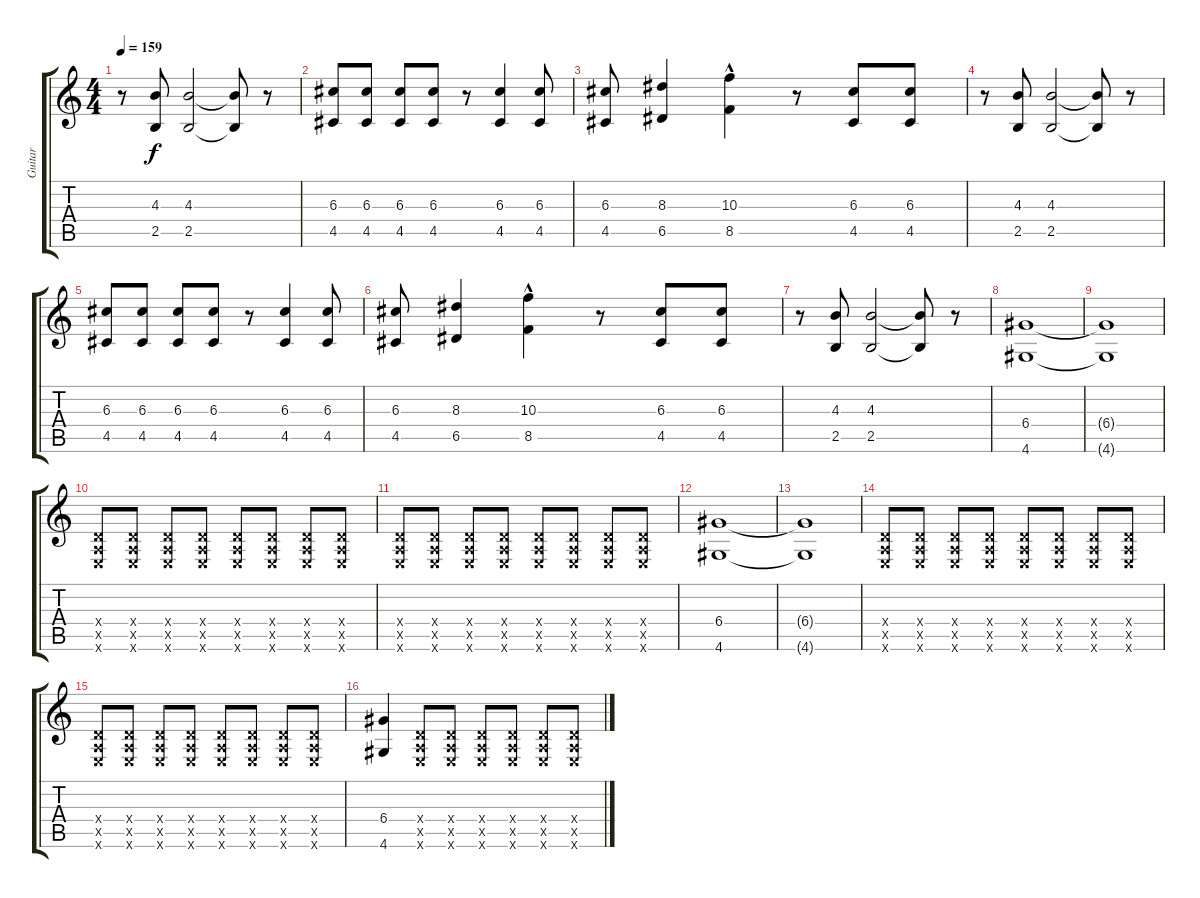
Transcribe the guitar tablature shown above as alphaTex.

\track ("Guitar" "Guitar") {instrument distortionguitar}
\staff {score tabs}
\tuning (E4 B3 G3 D3 A2 E2) {hide}
\ts (4 4)
\tempo 159
\clef g2
\ks c
r.8{dy f} (4.3 2.5).8 (4.3 2.5).2 (4.3{t} 2.5{t}).8 r.8 |
(6.3 4.5).8 (6.3 4.5).8 (6.3 4.5).8 (6.3 4.5).8 r.8 (6.3 4.5).4 (6.3 4.5).8 |
(6.3 4.5).8 (8.3 6.5).4 (10.3{hac} 8.5).4 r.8 (6.3 4.5).8 (6.3 4.5).8 |
r.8 (4.3 2.5).8 (4.3 2.5).2 (4.3{t} 2.5{t}).8 r.8 |
(6.3 4.5).8 (6.3 4.5).8 (6.3 4.5).8 (6.3 4.5).8 r.8 (6.3 4.5).4 (6.3 4.5).8 |
(6.3 4.5).8 (8.3 6.5).4 (10.3{hac} 8.5).4 r.8 (6.3 4.5).8 (6.3 4.5).8 |
r.8 (4.3 2.5).8 (4.3 2.5).2 (4.3{t} 2.5{t}).8 r.8 |
(6.4 4.6).1 |
(6.4{t} 4.6{t}).1 |
(0.4{x} 0.5{x} 0.6{x}).8{volume 16} (0.4{x} 0.5{x} 0.6{x}).8 (0.4{x} 0.5{x} 0.6{x}).8 (0.4{x} 0.5{x} 0.6{x}).8 (0.4{x} 0.5{x} 0.6{x}).8 (0.4{x} 0.5{x} 0.6{x}).8 (0.4{x} 0.5{x} 0.6{x}).8 (0.4{x} 0.5{x} 0.6{x}).8 |
(0.4{x} 0.5{x} 0.6{x}).8 (0.4{x} 0.5{x} 0.6{x}).8 (0.4{x} 0.5{x} 0.6{x}).8 (0.4{x} 0.5{x} 0.6{x}).8 (0.4{x} 0.5{x} 0.6{x}).8 (0.4{x} 0.5{x} 0.6{x}).8 (0.4{x} 0.5{x} 0.6{x}).8 (0.4{x} 0.5{x} 0.6{x}).8 |
(6.4 4.6).1{volume 12} |
(6.4{t} 4.6{t}).1 |
(0.4{x} 0.5{x} 0.6{x}).8{volume 16} (0.4{x} 0.5{x} 0.6{x}).8 (0.4{x} 0.5{x} 0.6{x}).8 (0.4{x} 0.5{x} 0.6{x}).8 (0.4{x} 0.5{x} 0.6{x}).8 (0.4{x} 0.5{x} 0.6{x}).8 (0.4{x} 0.5{x} 0.6{x}).8 (0.4{x} 0.5{x} 0.6{x}).8 |
(0.4{x} 0.5{x} 0.6{x}).8 (0.4{x} 0.5{x} 0.6{x}).8 (0.4{x} 0.5{x} 0.6{x}).8 (0.4{x} 0.5{x} 0.6{x}).8 (0.4{x} 0.5{x} 0.6{x}).8 (0.4{x} 0.5{x} 0.6{x}).8 (0.4{x} 0.5{x} 0.6{x}).8 (0.4{x} 0.5{x} 0.6{x}).8 |
(6.4 4.6).4{volume 12} (0.4{x} 0.5{x} 0.6{x}).8 (0.4{x} 0.5{x} 0.6{x}).8 (0.4{x} 0.5{x} 0.6{x}).8 (0.4{x} 0.5{x} 0.6{x}).8 (0.4{x} 0.5{x} 0.6{x}).8 (0.4{x} 0.5{x} 0.6{x}).8
